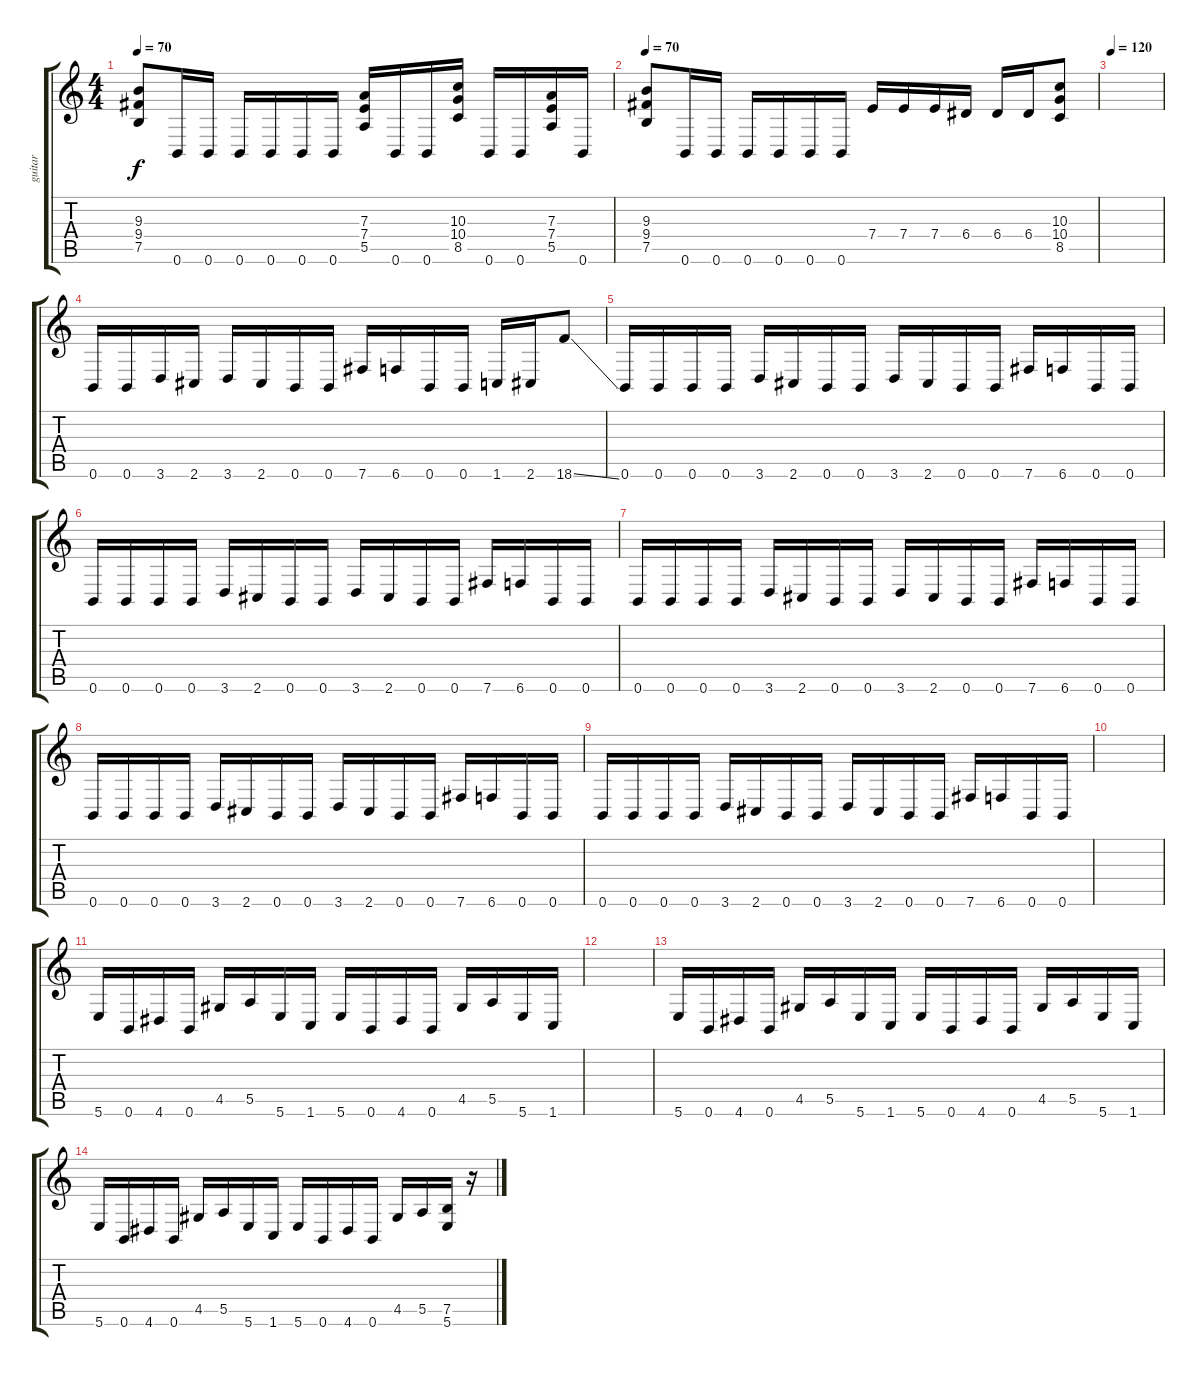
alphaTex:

\track ("guitar" "guitar") {instrument overdrivenguitar}
\staff {score tabs}
\tuning (B3 Gb3 D3 A2 E2 B1) {hide}
\ts (4 4)
\tempo 70
\clef g2
\ks c
(9.3 9.4 7.5).8{dy f} 0.6.16 0.6.16 0.6.16 0.6.16 0.6.16 0.6.16 (7.3 7.4 5.5).16 0.6.16 0.6.16 (10.3 10.4 8.5).16 0.6.16 0.6.16 (7.3 7.4 5.5).16 0.6.16 |
\tempo 70
(9.3 9.4 7.5).8 0.6.16 0.6.16 0.6.16 0.6.16 0.6.16 0.6.16 7.4.16 7.4.16 7.4.16 6.4.16 6.4.16 6.4.16 (10.3 10.4 8.5).8 |
\tempo 120
|
0.6.16 0.6.16 3.6.16 2.6.16 3.6.16 2.6.16 0.6.16 0.6.16 7.6.16 6.6.16 0.6.16 0.6.16 1.6.16 2.6.16 18.6{ss}.8 |
0.6.16 0.6.16 0.6.16 0.6.16 3.6.16 2.6.16 0.6.16 0.6.16 3.6.16 2.6.16 0.6.16 0.6.16 7.6.16 6.6.16 0.6.16 0.6.16 |
0.6.16 0.6.16 0.6.16 0.6.16 3.6.16 2.6.16 0.6.16 0.6.16 3.6.16 2.6.16 0.6.16 0.6.16 7.6.16 6.6.16 0.6.16 0.6.16 |
0.6.16 0.6.16 0.6.16 0.6.16 3.6.16 2.6.16 0.6.16 0.6.16 3.6.16 2.6.16 0.6.16 0.6.16 7.6.16 6.6.16 0.6.16 0.6.16 |
0.6.16 0.6.16 0.6.16 0.6.16 3.6.16 2.6.16 0.6.16 0.6.16 3.6.16 2.6.16 0.6.16 0.6.16 7.6.16 6.6.16 0.6.16 0.6.16 |
0.6.16 0.6.16 0.6.16 0.6.16 3.6.16 2.6.16 0.6.16 0.6.16 3.6.16 2.6.16 0.6.16 0.6.16 7.6.16 6.6.16 0.6.16 0.6.16 |
|
5.6.16 0.6.16 4.6.16 0.6.16 4.5.16 5.5.16 5.6.16 1.6.16 5.6.16 0.6.16 4.6.16 0.6.16 4.5.16 5.5.16 5.6.16 1.6.16 |
|
5.6.16 0.6.16 4.6.16 0.6.16 4.5.16 5.5.16 5.6.16 1.6.16 5.6.16 0.6.16 4.6.16 0.6.16 4.5.16 5.5.16 5.6.16 1.6.16 |
5.6.16 0.6.16 4.6.16 0.6.16 4.5.16 5.5.16 5.6.16 1.6.16 5.6.16 0.6.16 4.6.16 0.6.16 4.5.16 5.5.16 (7.5 5.6).16 r.16
